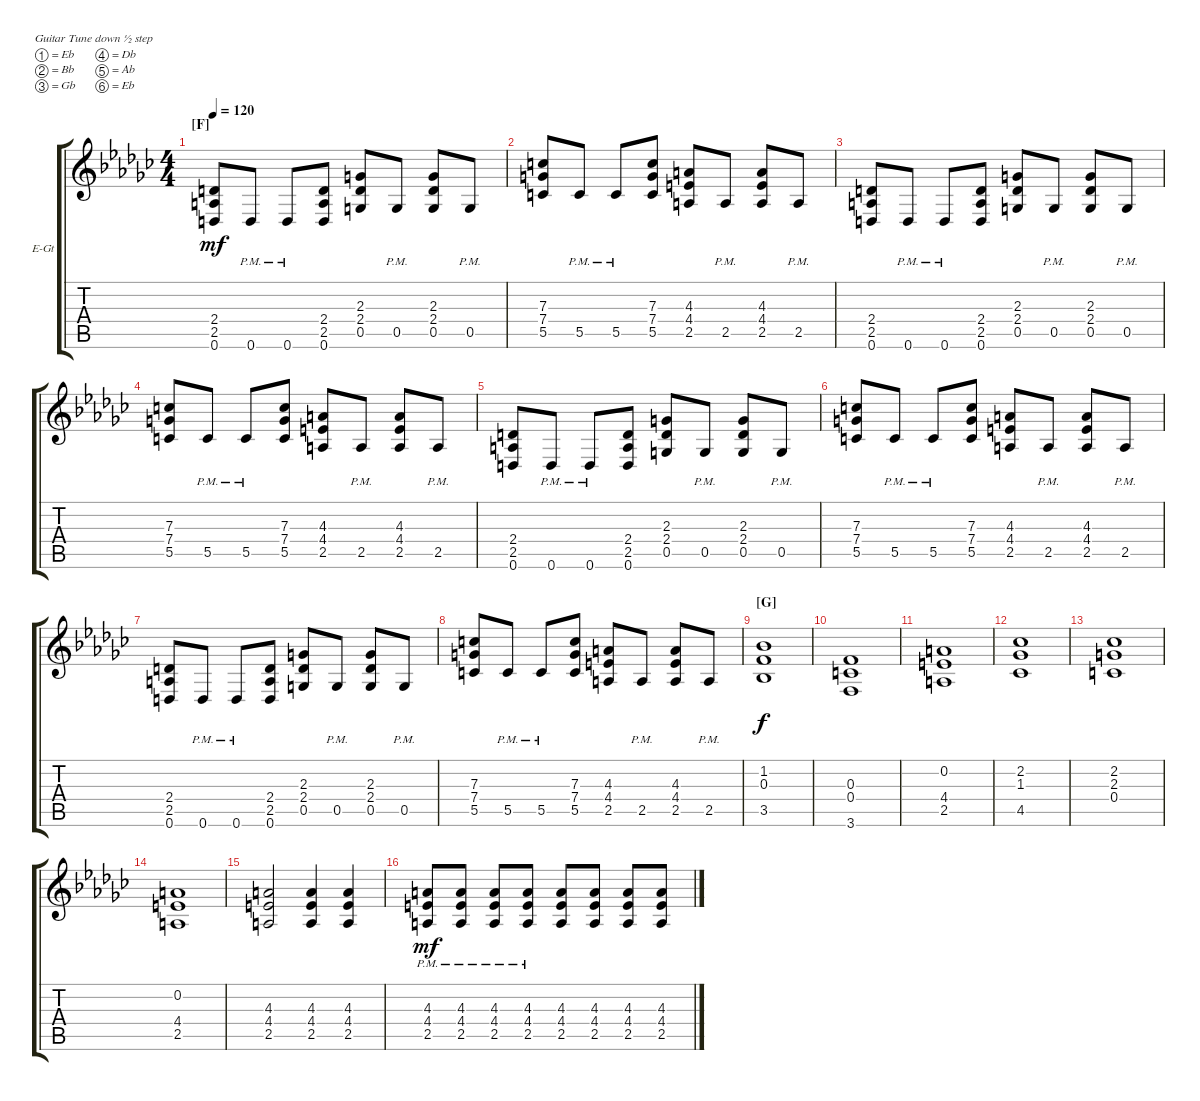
\defaultSystemsLayout 4
\bracketExtendMode groupsimilarinstruments
\firstSystemTrackNameOrientation horizontal
\otherSystemsTrackNameOrientation horizontal
\track ("Electric Guitar" "E-Gt") {instrument distortionguitar}
\staff {score tabs}
\tuning (Eb4 Bb3 Gb3 Db3 Ab2 Eb2)
\displaytranspose 11
\ts (4 4)
\section ("F" "")
\tempo 120
\clef g2
\ks ebminor
(0.6 2.4 2.5).8{dy mf} 0.6{pm}.8 0.6{pm}.8 (0.6 2.5 2.4).8 (0.5 2.4 2.3).8 0.5{pm}.8 (0.5 2.3 2.4).8 0.5{pm}.8 |
(5.5 7.4 7.3).8 5.5{pm}.8 5.5{pm}.8 (5.5 7.4 7.3).8 (2.5 4.4 4.3).8 2.5{pm}.8 (2.5 4.3 4.4).8 2.5{pm}.8 |
(0.6 2.4 2.5).8 0.6{pm}.8 0.6{pm}.8 (0.6 2.5 2.4).8 (0.5 2.4 2.3).8 0.5{pm}.8 (0.5 2.3 2.4).8 0.5{pm}.8 |
(5.5 7.4 7.3).8 5.5{pm}.8 5.5{pm}.8 (5.5 7.4 7.3).8 (2.5 4.4 4.3).8 2.5{pm}.8 (2.5 4.3 4.4).8 2.5{pm}.8 |
(0.6 2.4 2.5).8 0.6{pm}.8 0.6{pm}.8 (0.6 2.5 2.4).8 (0.5 2.4 2.3).8 0.5{pm}.8 (0.5 2.3 2.4).8 0.5{pm}.8 |
(5.5 7.4 7.3).8 5.5{pm}.8 5.5{pm}.8 (5.5 7.4 7.3).8 (2.5 4.4 4.3).8 2.5{pm}.8 (2.5 4.3 4.4).8 2.5{pm}.8 |
(0.6 2.4 2.5).8 0.6{pm}.8 0.6{pm}.8 (0.6 2.5 2.4).8 (0.5 2.4 2.3).8 0.5{pm}.8 (0.5 2.3 2.4).8 0.5{pm}.8 |
(5.5 7.4 7.3).8 5.5{pm}.8 5.5{pm}.8 (5.5 7.4 7.3).8 (2.5 4.4 4.3).8 2.5{pm}.8 (2.5 4.3 4.4).8 2.5{pm}.8 |
\section ("G" "")
(3.5 0.3 1.2).1{dy f} |
(3.6 0.4 0.3).1 |
(2.5 4.4 0.2).1 |
(4.5 1.3 2.2).1 |
(0.4 2.3 2.2).1 |
(2.5 4.4 0.2).1 |
(2.5 4.4 4.3).2 (4.3 4.4 2.5).4 (4.3 4.4 2.5).4 |
(2.5{pm} 4.4 4.3).8{dy mf} (2.5{pm} 4.3 4.4).8 (2.5{pm} 4.3 4.4).8 (2.5{pm} 4.4 4.3).8 (2.5 4.3 4.4).8 (2.5 4.3 4.4).8 (2.5 4.3 4.4).8 (2.5 4.3 4.4).8
